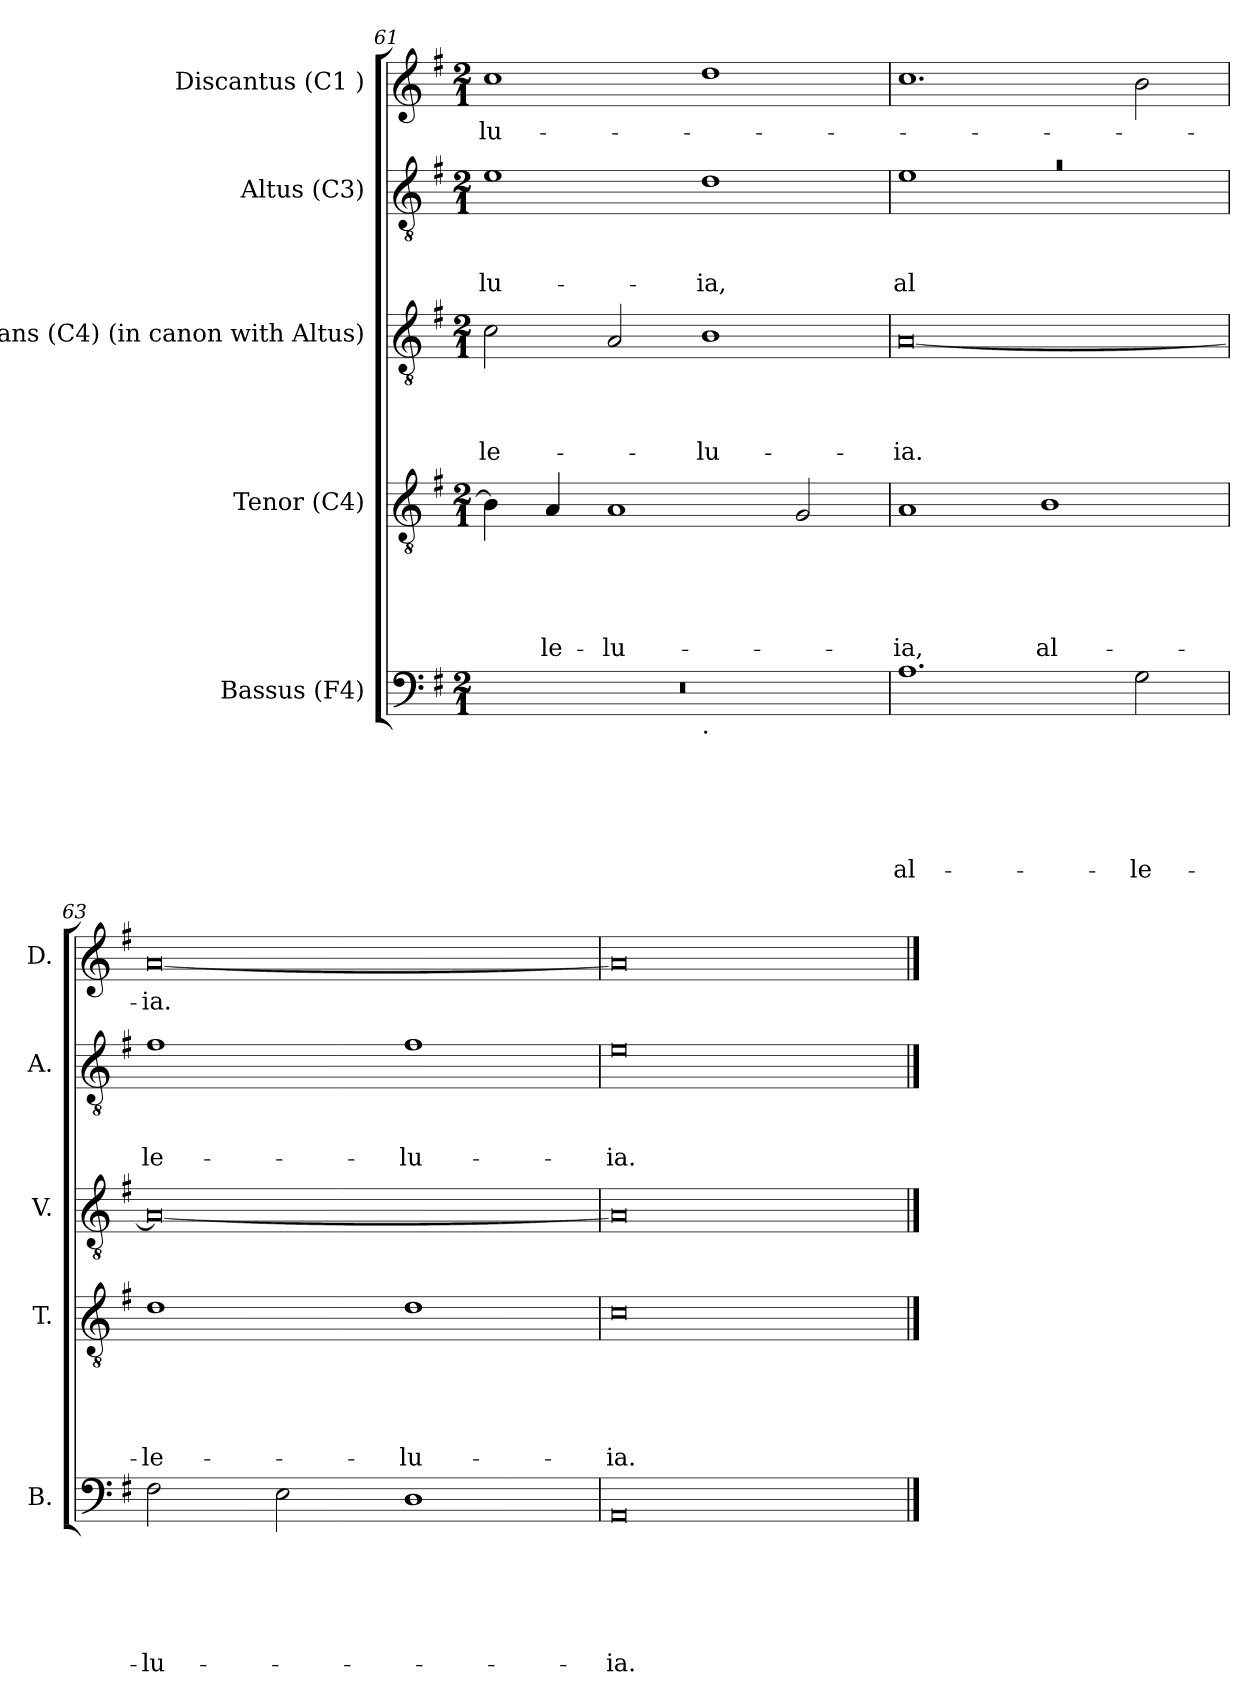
**kern	**text	**text	**text	**text	**text	**text	**kern	**text	**text	**text	**text	**text	**kern	**text	**text	**text	**text	**kern	**text	**text	**text	**kern	**text
*part5	*part5	*part5	*part5	*part5	*part5	*part5	*part4	*part4	*part4	*part4	*part4	*part4	*part3	*part3	*part3	*part3	*part3	*part2	*part2	*part2	*part2	*part1	*part1
*staff5	*staff5	*staff5	*staff5	*staff5	*staff5	*staff5	*staff4	*staff4	*staff4	*staff4	*staff4	*staff4	*staff3	*staff3	*staff3	*staff3	*staff3	*staff2	*staff2	*staff2	*staff2	*staff1	*staff1
*I"Bassus (F4)	*	*	*	*	*	*	*I"Tenor (C4)	*	*	*	*	*	*I"Vagans (C4) (in canon with Altus)	*	*	*	*	*I"Altus (C3)	*	*	*	*I"Discantus (C1 )	*
*I'B.	*	*	*	*	*	*	*I'T.	*	*	*	*	*	*I'V.	*	*	*	*	*I'A.	*	*	*	*I'D.	*
!!LO:LB:g=z
*clefF4	*	*	*	*	*	*	*clefGv2	*	*	*	*	*	*clefGv2	*	*	*	*	*clefGv2	*	*	*	*clefG2	*
*k[f#]	*	*	*	*	*	*	*k[f#]	*	*	*	*	*	*k[f#]	*	*	*	*	*k[f#]	*	*	*	*k[f#]	*
*G:	*	*	*	*	*	*	*G:	*	*	*	*	*	*G:	*	*	*	*	*G:	*	*	*	*G:	*
*M2/1	*	*	*	*	*	*	*M2/1	*	*	*	*	*	*M2/1	*	*	*	*	*M2/1	*	*	*	*M2/1	*
=61	=61	=61	=61	=61	=61	=61	=61	=61	=61	=61	=61	=61	=61	=61	=61	=61	=61	=61	=61	=61	=61	=61	=61
!	!	!	!	!	!	!	!	!	!	!	!	!	!	!	!	!	!LO:LY:b	!	!	!	!LO:LY:b:rj	!	!LO:LY:b
*^	*	*	*	*	*	*	*	*	*	*	*	*	*	*	*	*	*	*	*	*	*	*	*
0r	1ryy	.	.	.	.	.	.	4B\]	.	.	.	.	.	2c\	.	.	.	-le-	1e	.	.	-lu-	1cc	-lu-
!	!	!	!	!	!	!	!	!	!	!	!	!	!LO:LY:b	!	!	!	!	!	!	!	!	!	!	!
.	.	.	.	.	.	.	.	4A/	.	.	.	.	-le-	.	.	.	.	.	.	.	.	.	.	.
!	!	!	!	!	!	!	!	!	!	!	!	!	!LO:LY:b	!	!	!	!	!	!	!	!	!	!	!
.	.	.	.	.	.	.	.	1A	.	.	.	.	-lu-	2A/	.	.	.	.	.	.	.	.	.	.
!	!LO:TX:b:t=.	!	!	!	!	!	!	!	!	!	!	!	!	!	!	!	!	!	!	!	!	!	!	!
!	!	!	!	!	!	!	!	!	!	!	!	!	!	!	!	!	!	!LO:LY:b	!	!	!	!LO:LY:b	!	!
.	1ryy	.	.	.	.	.	.	.	.	.	.	.	.	1B	.	.	.	-lu-	1d	.	.	-ia,	1dd	.
.	.	.	.	.	.	.	.	2G/	.	.	.	.	.	.	.	.	.	.	.	.	.	.	.	.
=62	=62	=62	=62	=62	=62	=62	=62	=62	=62	=62	=62	=62	=62	=62	=62	=62	=62	=62	=62	=62	=62	=62	=62	=62
!	!	!	!	!	!	!	!LO:LY:b	!	!	!	!	!	!LO:LY:b	!	!	!	!	!LO:LY:b:rj	!LO:N:vis=1	!	!	!LO:LY:b	!	!
*v	*v	*	*	*	*	*	*	*	*	*	*	*	*	*	*	*	*	*	*^	*	*	*	*	*
1.A	.	.	.	.	.	al-	1A	.	.	.	.	-ia,	[<0A	.	.	.	-ia.	0ra	1e	.	.	al-	1.cc	.
!	!	!	!	!	!	!	!	!	!	!	!	!LO:LY:b	!	!	!	!	!	!	!	!	!	!	!	!
.	.	.	.	.	.	.	1B	.	.	.	.	al-	.	.	.	.	.	.	1ryy	.	.	.	.	.
!	!	!	!	!	!	!LO:LY:b	!	!	!	!	!	!	!	!	!	!	!	!	!	!	!	!	!	!
2G\	.	.	.	.	.	-le-	.	.	.	.	.	.	.	.	.	.	.	.	.	.	.	.	2b\	.
*	*	*	*	*	*	*	*	*	*	*	*	*	*	*	*	*	*	*v	*v	*	*	*	*	*
=63	=63	=63	=63	=63	=63	=63	=63	=63	=63	=63	=63	=63	=63	=63	=63	=63	=63	=63	=63	=63	=63	=63	=63
!	!	!	!	!	!	!LO:LY:b	!	!	!	!	!	!LO:LY:b	!	!	!	!	!	!	!	!	!LO:LY:b	!	!LO:LY:b
2F#\	.	.	.	.	.	-lu-	1d	.	.	.	.	-le-	0A_	.	.	.	.	1f#	.	.	-le-	[<0a	-ia.
2E\	.	.	.	.	.	.	.	.	.	.	.	.	.	.	.	.	.	.	.	.	.	.	.
!	!	!	!	!	!	!	!	!	!	!	!	!LO:LY:b	!	!	!	!	!	!	!	!	!LO:LY:b	!	!
1D	.	.	.	.	.	.	1d	.	.	.	.	-lu-	.	.	.	.	.	1f#	.	.	-lu-	.	.
=64	=64	=64	=64	=64	=64	=64	=64	=64	=64	=64	=64	=64	=64	=64	=64	=64	=64	=64	=64	=64	=64	=64	=64
!	!	!	!	!	!	!LO:LY:b:rj	!	!	!	!	!	!LO:LY:b:rj	!	!	!	!	!	!	!	!	!LO:LY:b:rj	!	!
0AA	.	.	.	.	.	-ia.	0c	.	.	.	.	-ia.	0A]	.	.	.	.	0e	.	.	-ia.	0a]	.
==	==	==	==	==	==	==	==	==	==	==	==	==	==	==	==	==	==	==	==	==	==	==	==
*-	*-	*-	*-	*-	*-	*-	*-	*-	*-	*-	*-	*-	*-	*-	*-	*-	*-	*-	*-	*-	*-	*-	*-
